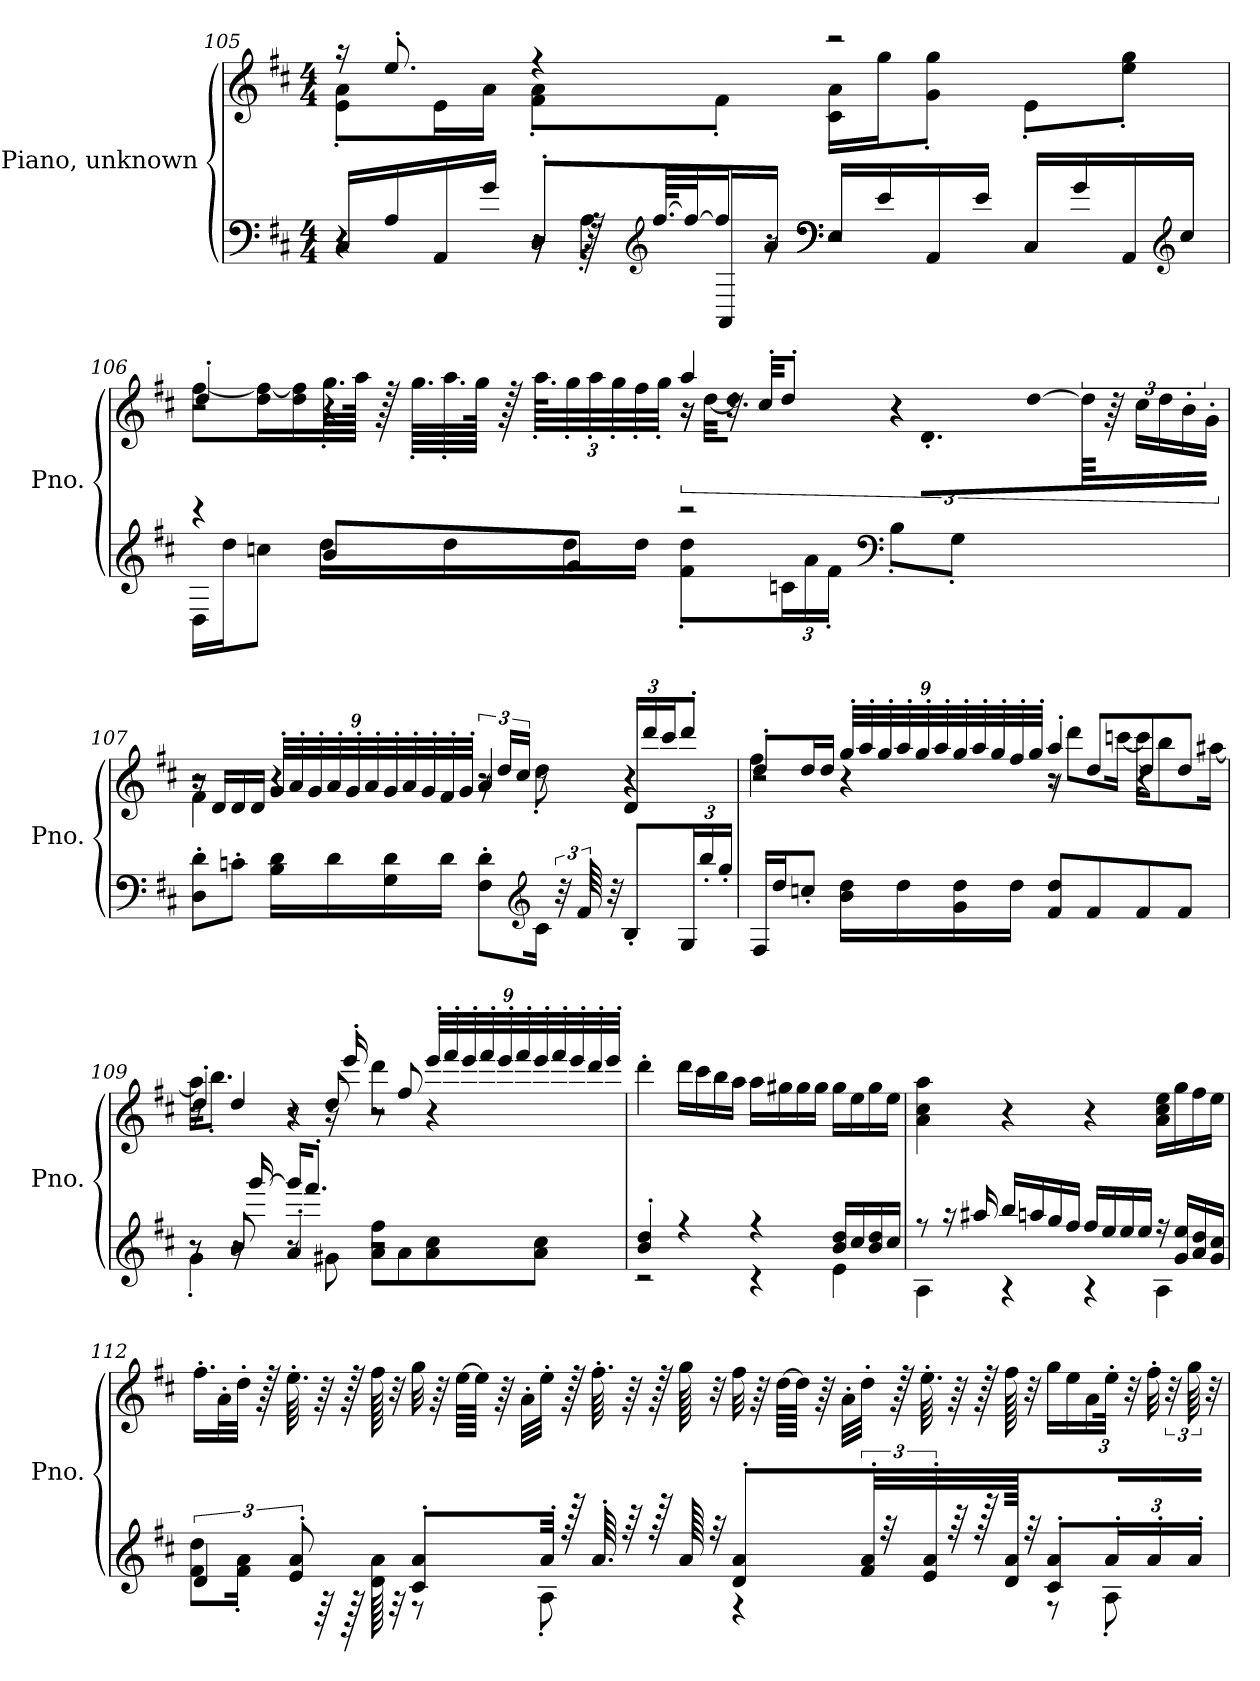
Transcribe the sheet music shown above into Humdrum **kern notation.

**kern	**kern
*part1	*part1
*staff2	*staff1
*I"Piano, unknown	*
*I'Pno.	*
!!LO:LB:g=z
*clefF4	*clefG2
*k[f#c#]	*k[f#c#]
*M4/4	*M4/4
=105	=105
*^	*^
*	*^	*	*
4r	4r	16C#/LL	16r	8e\' 8a\'L
.	.	16A/	8.ee'/	.
.	.	16AA/	.	16e\L
.	.	16g/JJ	.	16a\JJ
16r	16r	8D'/L	4r	8f#\' 8a\'L
128r	8.A'\	.	.	.
*clefG2	*	*	*	*
[64.ff#/KLLL	.	.	.	.
32ff#/J_	.	.	.	.
16ff#/JJ]	.	16AA/L	.	8f#'\J
16r	.	16a/JJ	.	.
*clefF4	*	*	*	*
2r	2r	16E/LL	2r	16c#\ 16a\LL
.	.	16e/	.	16gg\J
.	.	16AA/	.	8g\' 8gg\'J
.	.	16e/JJ	.	.
.	.	16C#/LL	.	8e'\L
.	.	16g/	.	.
.	.	16AA/	.	8ee\' 8gg\'J
*clefG2	*	*	*	*
.	.	16cc#/JJ	.	.
*	*v	*v	*	*
!!LO:PB:g=z
=106	=106	=106	=106
*	*	*	*^
4r	16D\LL	2r	[8ff#\L	4dd'/
.	16dd\J	.	.	.
.	8ccn\J	.	16dd\ 16ff#\_L	.
.	.	.	16dd\ 16ff#\]	.
8b/L	16dd\LL	.	64.gg'\LL	4r
.	.	.	128aa\JJJJk	.
.	.	.	128r	.
.	.	.	64.gg'\LLLL	.
.	16dd\	.	64.aa'\	.
.	.	.	128gg\JJJJk	.
.	.	.	128r	.
.	.	.	64.aa'\KLLL	.
*	*	*	*Xbrackettup	*
8g/J	16dd\	.	48gg'\	.
.	.	.	48aa'\	.
.	.	.	48gg'\	.
.	16dd\JJ	.	32ff#'\	.
.	.	.	32gg'\JJJ	.
*	*	*	*brackettup	*
2r	8f#\' 8dd\'L	4aa/	24r	16r
.	.	.	[48dd\KKL	.
.	.	.	8.dd\J]	32r
.	.	.	.	32cc#'/KKL
*	*Xbrackettup	*	*	*
.	24cn\L	.	.	8dd'/J
.	24a\	.	.	.
.	24f#'\JJ	.	.	.
*clefF4	*	*	*	*
.	8B'\L	4r	32.d'\LLL	4r
.	.	.	[64dd\L	.
.	.	.	96dd\JJJJ]	.
.	.	.	96r	.
.	.	.	24cc#\LL	.
*	*	*	*Xbrackettup	*
.	8G'\J	.	24dd\	.
.	.	.	24b'\	.
.	.	.	24g'\JJ	.
*v	*v	*	*	*
!!LO:LB:g=z	!!	!!
=107	=107	=107	=107
8D\' 8d\'L	16r	4f#\	2r
.	16d/LL	.	.
8cn'\J	16d/	.	.
.	16d/JJ	.	.
16B\ 16d\LL	48g'/LLL	4r	.
.	48a'/	.	.
.	48g'/	.	.
16d\	48a'/	.	.
.	48g'/	.	.
.	48a'/	.	.
16G\ 16d\	48g'/	.	.
.	48a'/	.	.
.	48g'/	.	.
16d\JJ	32f#'/	.	.
.	32g'/JJJ	.	.
*	*brackettup	*	*
8F#\' 8d\'L	24r	8r	4a/
.	24dd/LL	.	.
.	24cc#/JJ	.	.
*clefG2	*	*	*
16c\Jk	8r	8dd'\	.
*brackettup	*	*	*
48r	.	.	.
96f#/	.	.	.
32r	.	.	.
*	*Xbrackettup	*	*
8B'/L	24d/LL	4r	4r
.	24ddd/	.	.
.	24ccc#/J	.	.
*Xbrackettup	*	*	*
24G/L	8ddd'/J	.	.
24bb'/	.	.	.
24gg'/JJ	.	.	.
!!LO:LB:g=z	!!	!!
=108	=108	=108	=108
16F#/LL	8dd'/L	4ff#\	2r
16dd/J	.	.	.
8ccn'/J	16dd/L	.	.
.	16dd/JJ	.	.
16b\ 16dd\LL	48gg'/LLL	4r	.
.	48aa'/	.	.
.	48gg'/	.	.
16dd\	48aa'/	.	.
.	48gg'/	.	.
.	48aa'/	.	.
16g\ 16dd\	48gg'/	.	.
.	48aa'/	.	.
.	48gg'/	.	.
16dd\JJ	32ff#'/	.	.
.	32gg'/JJJ	.	.
8f#/ 8dd/L	4aa'/	16r	8r
.	.	8ddd\L	.
8f#/	.	.	8dd/L
.	.	[16cccn\Jk	.
8f#/	4r	16ccc\KL]	8dd/
.	.	8bb\	.
8f#/J	.	.	8dd/J
.	.	[16aa#X\Jk	.
!!LO:LB:g=z	!!	!!
=109	=109	=109	=109
*^	*	*	*
*	*^	*	*	*
8r	4g'\	8r	8r	16aa#\KL]	4dd'/
.	.	.	.	8.bb'\J	.
16r	.	8b/	4dd/	.	.
[16ggg/	.	.	.	.	.
16ggg/KL]	8r	4a'/	.	4r	8r
8.fff#'/J	.	.	.	.	.
.	8g#X\	.	16r	.	8dd/
.	.	.	16eee'/	.	.
2r	8a\ 8ff#\L	2r	8r	4ddd\	2r
.	8a\	.	8ff#/	.	.
.	8a\ 8cc#\	.	48eee'/LLL	4r	.
.	.	.	48fff#'/	.	.
.	.	.	48eee'/	.	.
.	.	.	48fff#'/	.	.
.	.	.	48eee'/	.	.
.	.	.	48fff#'/	.	.
.	8a\ 8cc#\J	.	48eee'/	.	.
.	.	.	48fff#'/	.	.
.	.	.	48eee'/	.	.
.	.	.	32ddd'/	.	.
.	.	.	32eee'/JJJ	.	.
*	*v	*v	*	*	*
*	*	*v	*v	*v
!!LO:LB:g=z
=110	=110	=110
4b/' 4dd/'	2r	4ddd'\
4r	.	16ddd\LL
.	.	16ccc#\
.	.	16bb\
.	.	16aa\JJ
4r	4r	16aa\LL
.	.	16gg#X\
.	.	16gg#\
.	.	16gg#\JJ
16b/ 16dd/LL	4e\	16gg#\LL
16cc#/	.	16ee\
16b/ 16dd/	.	16gg#\
16cc#/JJ	.	16ee\JJ
=111	=111	=111
8r	4A\	4a\ 4cc#\ 4aa\
16r	.	.
16aa#X/	.	.
16bb/LL	4r	4r
16aan/	.	.
16gg/	.	.
16ff#/JJ	.	.
16ff#/LL	4r	4r
16ee/	.	.
16ee/	.	.
16ee/JJ	.	.
16r	4A\	16a\ 16cc#\ 16ee\LL
16g/ 16ee/LL	.	16gg\
16a/ 16dd/	.	16ff#\
16g/ 16cc#/JJ	.	16ee\JJ
!!LO:LB:g=z
=112	=112	=112
*brackettup	*	*
6d/	8f#\ 8dd\L	16.ff#'\LL
.	.	32a'\L
.	16f#\' 16a\'Jk	32dd'\JJJ
.	.	128r
.	.	64.ee'\
12e/' 12a/'	.	.
.	64r	64r
.	128r	128r
.	128d\ 128a\	128ff#\
.	32r	32r
8c#/' 8a/'L	8r	32gg\
.	.	64r
.	.	[64ee\LLLL
.	.	64ee\JJJJ]
.	.	64r
.	.	32a'\LLL
32a'/Jkk	8A'\	32ee'\JJJ
128r	.	128r
64.a'/	.	64.ff#'\
64r	.	64r
128r	.	128r
128a/	.	128gg\
32r	.	32r
8d/' 8a/'L	4r	32ff#\
.	.	64r
.	.	[64dd\LLLL
.	.	64dd\JJJJ]
.	.	64r
.	.	32a'\LLL
48f#/' 48a/'Jkk	.	32dd'\JJJ
48r	.	.
.	.	128r
.	.	64.ee'\
48e/' 48a/'	.	.
64r	.	64r
128r	.	128r
128d/ 128a/	.	128ff#\
32r	.	32r
8c#/' 8a/'L	8r	24gg\LL
.	.	24ee\
.	.	24a\
*Xbrackettup	*	*brackettup
24a'/L	8A'\	48ee'\JJk
.	.	48r
24a'/	.	48ff#'\
.	.	48r
24a'/JJ	.	96gg\
.	.	32r
*v	*v	*
=	=
*-	*-
